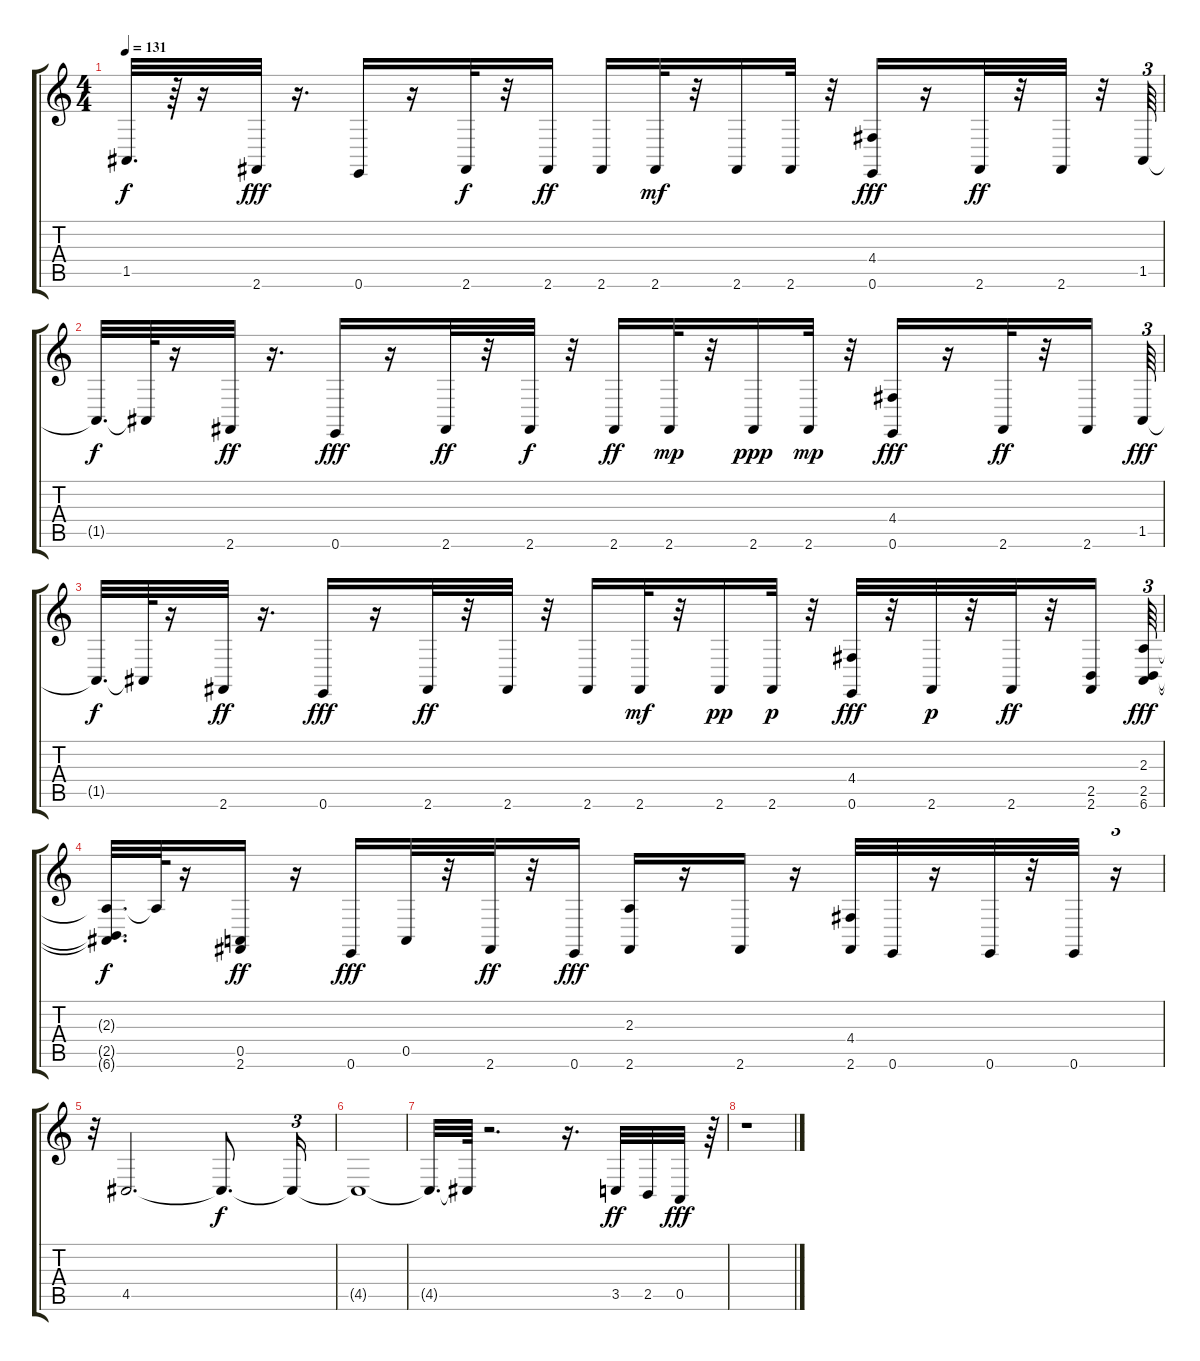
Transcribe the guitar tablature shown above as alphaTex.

\track "" {instrument synthdrum}
\staff {score tabs}
\tuning (E4 B3 G3 D3 A2 E2) {hide}
\ts (4 4)
\tempo 131
\clef g2
\ks c
1.5{t}.32{d dy f} r.64 r.16 2.6.32{dy fff} r.16{d} 0.6.16 r.16 2.6.32{dy f} r.32 2.6.16{dy ff} 2.6.16 2.6.32{dy mf} r.32 2.6.16 2.6.32 r.32 (4.4 0.6).16{dy fff} r.16 2.6.32{dy ff} r.32 2.6.32 r.32 1.5.64{tu (3 2)} |
1.5{t}.32{d dy f} 1.5{t}.64 r.16 2.6.32{dy ff} r.16{d} 0.6.16{dy fff} r.16 2.6.32{dy ff} r.32 2.6.32{dy f} r.32 2.6.16{dy ff} 2.6.32{dy mp} r.32 2.6.16{dy ppp} 2.6.32{dy mp} r.32 (4.4 0.6).16{dy fff} r.16 2.6.32{dy ff} r.32 2.6.16 1.5.64{tu (3 2) dy fff} |
1.5{t}.32{d dy f} 1.5{t}.64 r.16 2.6.32{dy ff} r.16{d} 0.6.16{dy fff} r.16 2.6.32{dy ff} r.32 2.6.32 r.32 2.6.16 2.6.32{dy mf} r.32 2.6.16{dy pp} 2.6.32{dy p} r.32 (4.4 0.6).32{dy fff} r.32 2.6.32{dy p} r.32 2.6.32{dy ff} r.32 (2.5 2.6).16 (2.3 2.5 6.6).64{tu (3 2) dy fff} |
(2.3{t} 2.5{t} 6.6{t}).32{d dy f} 2.3{t}.64 r.16 (0.5 2.6).16{dy ff} r.16 0.6.16{dy fff} 0.5.32 r.32 2.6.32{dy ff} r.32 0.6.16{dy fff} (2.3 2.6).16 r.16 2.6.16 r.16 (4.4 2.6).32 0.6.32 r.16 0.6.32 r.32 0.6.32 r.16{tu (3 2)} |
r.32{tu (3 2)} 4.5.2{d} 4.5{t}.8{d dy f} 4.5{t}.16{tu (3 2)} |
4.5{t}.1 |
4.5{t}.32{d} 4.5{t}.64 r.2{d} r.16{d} 3.5.32{dy ff} 2.5.32 0.5.32{dy fff} r.64{tu (3 2)} |
r.1
